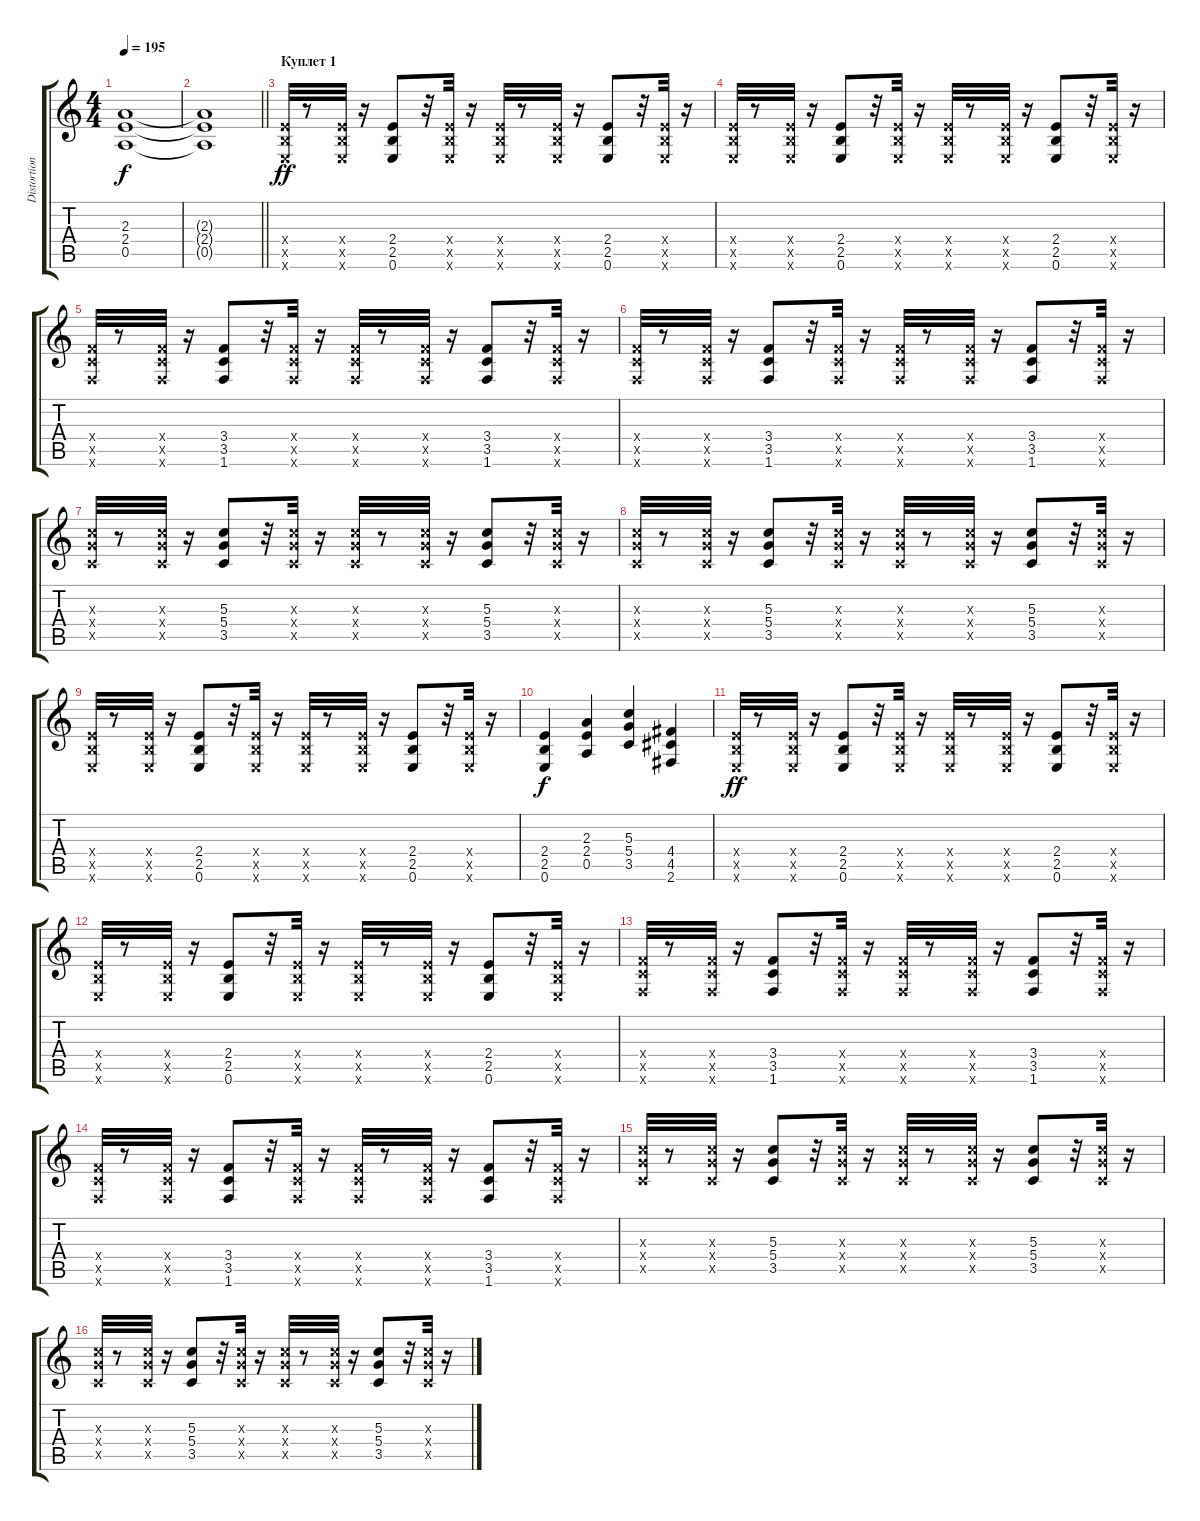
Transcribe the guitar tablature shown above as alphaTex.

\track ("Distortion" "Distortion") {instrument distortionguitar}
\staff {score tabs}
\tuning (E4 B3 G3 D3 A2 E2) {hide}
\ts (4 4)
\tempo 195
\clef g2
\ks c
(2.3 2.4 0.5).1{dy f} |
\barLineRight lightlight
(2.3{t} 2.4{t} 0.5{t}).1 |
\section ("" "Куплет 1")
(2.4{x} 2.5{x} 0.6{x}).32{dy ff} r.8 (2.4{x} 2.5{x} 0.6{x}).32 r.16 (2.4 2.5 0.6).8 r.32 (2.4{x} 2.5{x} 0.6{x}).32 r.16 (2.4{x} 2.5{x} 0.6{x}).32 r.8 (2.4{x} 2.5{x} 0.6{x}).32 r.16 (2.4 2.5 0.6).8 r.32 (2.4{x} 2.5{x} 0.6{x}).32 r.16 |
(2.4{x} 2.5{x} 0.6{x}).32 r.8 (2.4{x} 2.5{x} 0.6{x}).32 r.16 (2.4 2.5 0.6).8 r.32 (2.4{x} 2.5{x} 0.6{x}).32 r.16 (2.4{x} 2.5{x} 0.6{x}).32 r.8 (2.4{x} 2.5{x} 0.6{x}).32 r.16 (2.4 2.5 0.6).8 r.32 (2.4{x} 2.5{x} 0.6{x}).32 r.16 |
(3.4{x} 3.5{x} 1.6{x}).32 r.8 (3.4{x} 3.5{x} 1.6{x}).32 r.16 (3.4 3.5 1.6).8 r.32 (3.4{x} 3.5{x} 1.6{x}).32 r.16 (3.4{x} 3.5{x} 1.6{x}).32 r.8 (3.4{x} 3.5{x} 1.6{x}).32 r.16 (3.4 3.5 1.6).8 r.32 (3.4{x} 3.5{x} 1.6{x}).32 r.16 |
(3.4{x} 3.5{x} 1.6{x}).32 r.8 (3.4{x} 3.5{x} 1.6{x}).32 r.16 (3.4 3.5 1.6).8 r.32 (3.4{x} 3.5{x} 1.6{x}).32 r.16 (3.4{x} 3.5{x} 1.6{x}).32 r.8 (3.4{x} 3.5{x} 1.6{x}).32 r.16 (3.4 3.5 1.6).8 r.32 (3.4{x} 3.5{x} 1.6{x}).32 r.16 |
(5.3{x} 5.4{x} 3.5{x}).32 r.8 (5.3{x} 5.4{x} 3.5{x}).32 r.16 (5.3 5.4 3.5).8 r.32 (5.3{x} 5.4{x} 3.5{x}).32 r.16 (5.3{x} 5.4{x} 3.5{x}).32 r.8 (5.3{x} 5.4{x} 3.5{x}).32 r.16 (5.3 5.4 3.5).8 r.32 (5.3{x} 5.4{x} 3.5{x}).32 r.16 |
(5.3{x} 5.4{x} 3.5{x}).32 r.8 (5.3{x} 5.4{x} 3.5{x}).32 r.16 (5.3 5.4 3.5).8 r.32 (5.3{x} 5.4{x} 3.5{x}).32 r.16 (5.3{x} 5.4{x} 3.5{x}).32 r.8 (5.3{x} 5.4{x} 3.5{x}).32 r.16 (5.3 5.4 3.5).8 r.32 (5.3{x} 5.4{x} 3.5{x}).32 r.16 |
(2.4{x} 2.5{x} 0.6{x}).32 r.8 (2.4{x} 2.5{x} 0.6{x}).32 r.16 (2.4 2.5 0.6).8 r.32 (2.4{x} 2.5{x} 0.6{x}).32 r.16 (2.4{x} 2.5{x} 0.6{x}).32 r.8 (2.4{x} 2.5{x} 0.6{x}).32 r.16 (2.4 2.5 0.6).8 r.32 (2.4{x} 2.5{x} 0.6{x}).32 r.16 |
(2.4 2.5 0.6).4{dy f} (2.3 2.4 0.5).4 (5.3 5.4 3.5).4 (4.4 4.5 2.6).4 |
(2.4{x} 2.5{x} 0.6{x}).32{dy ff} r.8 (2.4{x} 2.5{x} 0.6{x}).32 r.16 (2.4 2.5 0.6).8 r.32 (2.4{x} 2.5{x} 0.6{x}).32 r.16 (2.4{x} 2.5{x} 0.6{x}).32 r.8 (2.4{x} 2.5{x} 0.6{x}).32 r.16 (2.4 2.5 0.6).8 r.32 (2.4{x} 2.5{x} 0.6{x}).32 r.16 |
(2.4{x} 2.5{x} 0.6{x}).32 r.8 (2.4{x} 2.5{x} 0.6{x}).32 r.16 (2.4 2.5 0.6).8 r.32 (2.4{x} 2.5{x} 0.6{x}).32 r.16 (2.4{x} 2.5{x} 0.6{x}).32 r.8 (2.4{x} 2.5{x} 0.6{x}).32 r.16 (2.4 2.5 0.6).8 r.32 (2.4{x} 2.5{x} 0.6{x}).32 r.16 |
(3.4{x} 3.5{x} 1.6{x}).32 r.8 (3.4{x} 3.5{x} 1.6{x}).32 r.16 (3.4 3.5 1.6).8 r.32 (3.4{x} 3.5{x} 1.6{x}).32 r.16 (3.4{x} 3.5{x} 1.6{x}).32 r.8 (3.4{x} 3.5{x} 1.6{x}).32 r.16 (3.4 3.5 1.6).8 r.32 (3.4{x} 3.5{x} 1.6{x}).32 r.16 |
(3.4{x} 3.5{x} 1.6{x}).32 r.8 (3.4{x} 3.5{x} 1.6{x}).32 r.16 (3.4 3.5 1.6).8 r.32 (3.4{x} 3.5{x} 1.6{x}).32 r.16 (3.4{x} 3.5{x} 1.6{x}).32 r.8 (3.4{x} 3.5{x} 1.6{x}).32 r.16 (3.4 3.5 1.6).8 r.32 (3.4{x} 3.5{x} 1.6{x}).32 r.16 |
(5.3{x} 5.4{x} 3.5{x}).32 r.8 (5.3{x} 5.4{x} 3.5{x}).32 r.16 (5.3 5.4 3.5).8 r.32 (5.3{x} 5.4{x} 3.5{x}).32 r.16 (5.3{x} 5.4{x} 3.5{x}).32 r.8 (5.3{x} 5.4{x} 3.5{x}).32 r.16 (5.3 5.4 3.5).8 r.32 (5.3{x} 5.4{x} 3.5{x}).32 r.16 |
(5.3{x} 5.4{x} 3.5{x}).32 r.8 (5.3{x} 5.4{x} 3.5{x}).32 r.16 (5.3 5.4 3.5).8 r.32 (5.3{x} 5.4{x} 3.5{x}).32 r.16 (5.3{x} 5.4{x} 3.5{x}).32 r.8 (5.3{x} 5.4{x} 3.5{x}).32 r.16 (5.3 5.4 3.5).8 r.32 (5.3{x} 5.4{x} 3.5{x}).32 r.16
